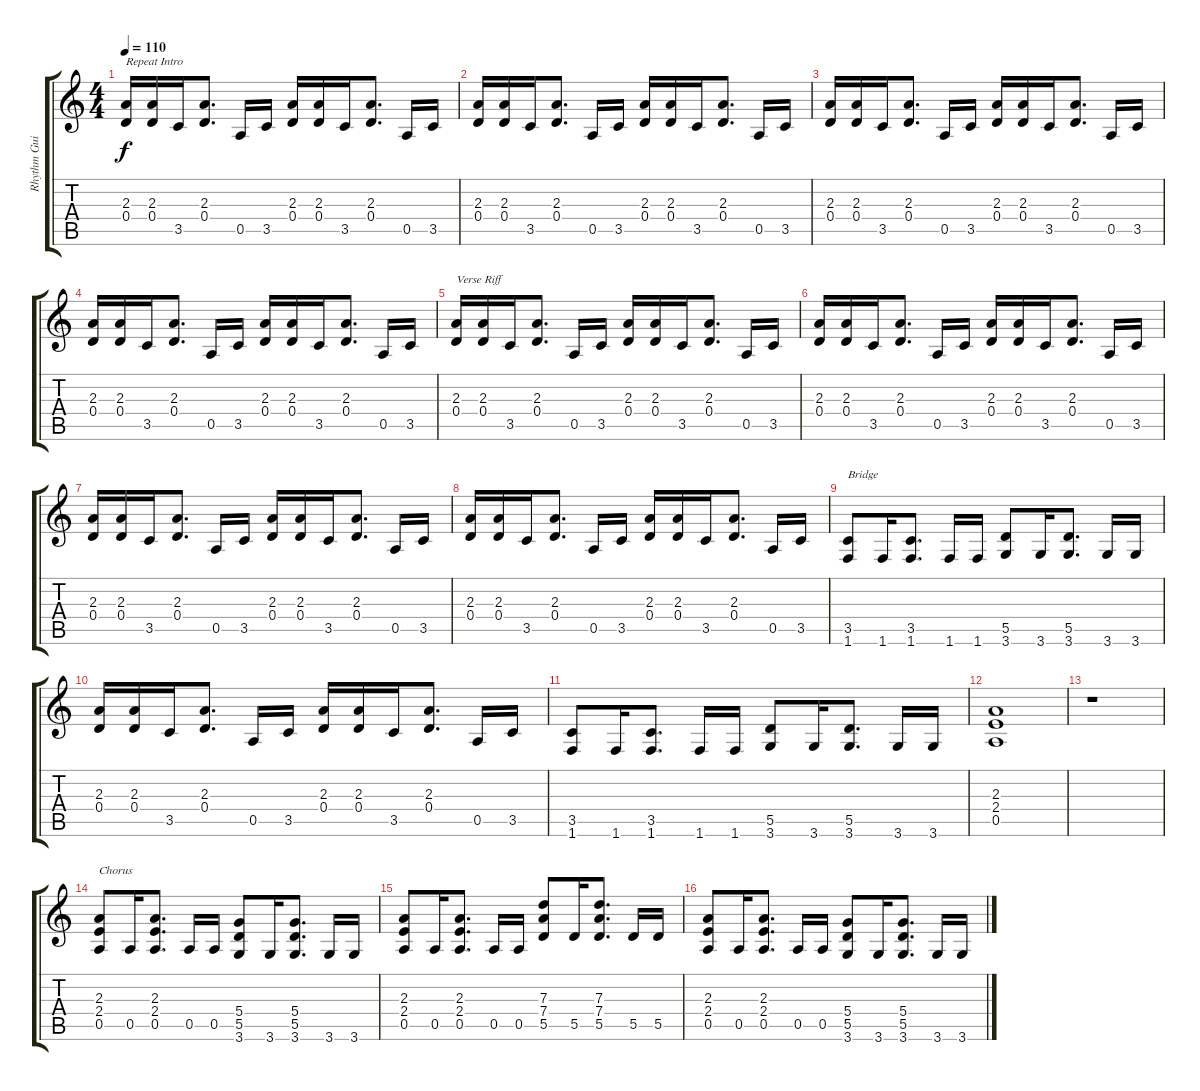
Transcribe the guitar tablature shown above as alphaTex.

\track ("Rhythm Guitar 1" "Rhythm Gui") {instrument overdrivenguitar}
\staff {score tabs}
\tuning (E4 B3 G3 D3 A2 E2) {hide}
\ts (4 4)
\tempo 110
\clef g2
\ks c
(2.3 0.4).16{txt "Repeat Intro" dy f} (2.3 0.4).16 3.5.16 (2.3 0.4).8{d} 0.5.16 3.5.16 (2.3 0.4).16 (2.3 0.4).16 3.5.16 (2.3 0.4).8{d} 0.5.16 3.5.16 |
(2.3 0.4).16 (2.3 0.4).16 3.5.16 (2.3 0.4).8{d} 0.5.16 3.5.16 (2.3 0.4).16 (2.3 0.4).16 3.5.16 (2.3 0.4).8{d} 0.5.16 3.5.16 |
(2.3 0.4).16 (2.3 0.4).16 3.5.16 (2.3 0.4).8{d} 0.5.16 3.5.16 (2.3 0.4).16 (2.3 0.4).16 3.5.16 (2.3 0.4).8{d} 0.5.16 3.5.16 |
(2.3 0.4).16 (2.3 0.4).16 3.5.16 (2.3 0.4).8{d} 0.5.16 3.5.16 (2.3 0.4).16 (2.3 0.4).16 3.5.16 (2.3 0.4).8{d} 0.5.16 3.5.16 |
(2.3 0.4).16{txt "Verse Riff"} (2.3 0.4).16 3.5.16 (2.3 0.4).8{d} 0.5.16 3.5.16 (2.3 0.4).16 (2.3 0.4).16 3.5.16 (2.3 0.4).8{d} 0.5.16 3.5.16 |
(2.3 0.4).16 (2.3 0.4).16 3.5.16 (2.3 0.4).8{d} 0.5.16 3.5.16 (2.3 0.4).16 (2.3 0.4).16 3.5.16 (2.3 0.4).8{d} 0.5.16 3.5.16 |
(2.3 0.4).16 (2.3 0.4).16 3.5.16 (2.3 0.4).8{d} 0.5.16 3.5.16 (2.3 0.4).16 (2.3 0.4).16 3.5.16 (2.3 0.4).8{d} 0.5.16 3.5.16 |
(2.3 0.4).16 (2.3 0.4).16 3.5.16 (2.3 0.4).8{d} 0.5.16 3.5.16 (2.3 0.4).16 (2.3 0.4).16 3.5.16 (2.3 0.4).8{d} 0.5.16 3.5.16 |
(3.5 1.6).8{txt "Bridge"} 1.6.16 (3.5 1.6).8{d} 1.6.16 1.6.16 (5.5 3.6).8 3.6.16 (5.5 3.6).8{d} 3.6.16 3.6.16 |
(2.3 0.4).16 (2.3 0.4).16 3.5.16 (2.3 0.4).8{d} 0.5.16 3.5.16 (2.3 0.4).16 (2.3 0.4).16 3.5.16 (2.3 0.4).8{d} 0.5.16 3.5.16 |
(3.5 1.6).8 1.6.16 (3.5 1.6).8{d} 1.6.16 1.6.16 (5.5 3.6).8 3.6.16 (5.5 3.6).8{d} 3.6.16 3.6.16 |
(2.3 2.4 0.5).1 |
r.1 |
(2.3 2.4 0.5).8{txt "Chorus"} 0.5.16 (2.3 2.4 0.5).8{d} 0.5.16 0.5.16 (5.4 5.5 3.6).8 3.6.16 (5.4 5.5 3.6).8{d} 3.6.16 3.6.16 |
(2.3 2.4 0.5).8 0.5.16 (2.3 2.4 0.5).8{d} 0.5.16 0.5.16 (7.3 7.4 5.5).8 5.5.16 (7.3 7.4 5.5).8{d} 5.5.16 5.5.16 |
(2.3 2.4 0.5).8 0.5.16 (2.3 2.4 0.5).8{d} 0.5.16 0.5.16 (5.4 5.5 3.6).8 3.6.16 (5.4 5.5 3.6).8{d} 3.6.16 3.6.16
